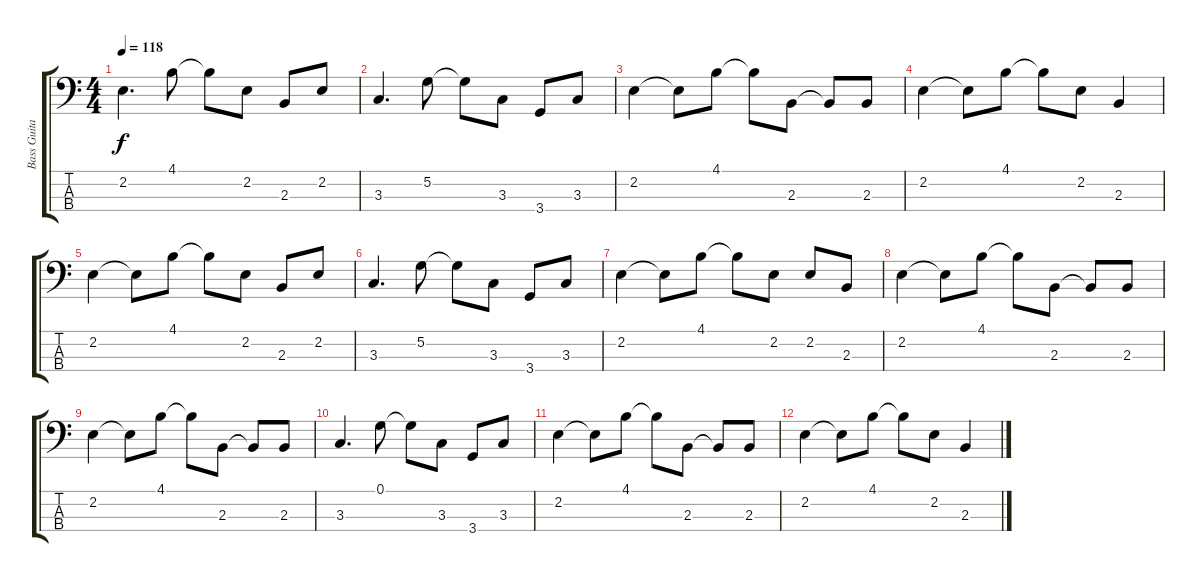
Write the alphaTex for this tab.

\track ("Bass Guitar" "Bass Guita") {instrument electricbassfinger}
\staff {score tabs}
\tuning (G2 D2 A1 E1) {hide}
\ts (4 4)
\tempo 118
\clef f4
\ks c
2.2.4{d dy f} 4.1.8 4.1{t}.8 2.2.8 2.3.8 2.2.8 |
3.3.4{d} 5.2.8 5.2{t}.8 3.3.8 3.4.8 3.3.8 |
2.2.4 2.2{t}.8 4.1.8 4.1{t}.8 2.3.8 2.3{t}.8 2.3.8 |
2.2.4 2.2{t}.8 4.1.8 4.1{t}.8 2.2.8 2.3.4 |
2.2.4 2.2{t}.8 4.1.8 4.1{t}.8 2.2.8 2.3.8 2.2.8 |
3.3.4{d} 5.2.8 5.2{t}.8 3.3.8 3.4.8 3.3.8 |
2.2.4 2.2{t}.8 4.1.8 4.1{t}.8 2.2.8 2.2.8 2.3.8 |
2.2.4 2.2{t}.8 4.1.8 4.1{t}.8 2.3.8 2.3{t}.8 2.3.8 |
2.2.4 2.2{t}.8 4.1.8 4.1{t}.8 2.3.8 2.3{t}.8 2.3.8 |
3.3.4{d} 0.1.8 0.1{t}.8 3.3.8 3.4.8 3.3.8 |
2.2.4 2.2{t}.8 4.1.8 4.1{t}.8 2.3.8 2.3{t}.8 2.3.8 |
2.2.4 2.2{t}.8 4.1.8 4.1{t}.8 2.2.8 2.3.4
